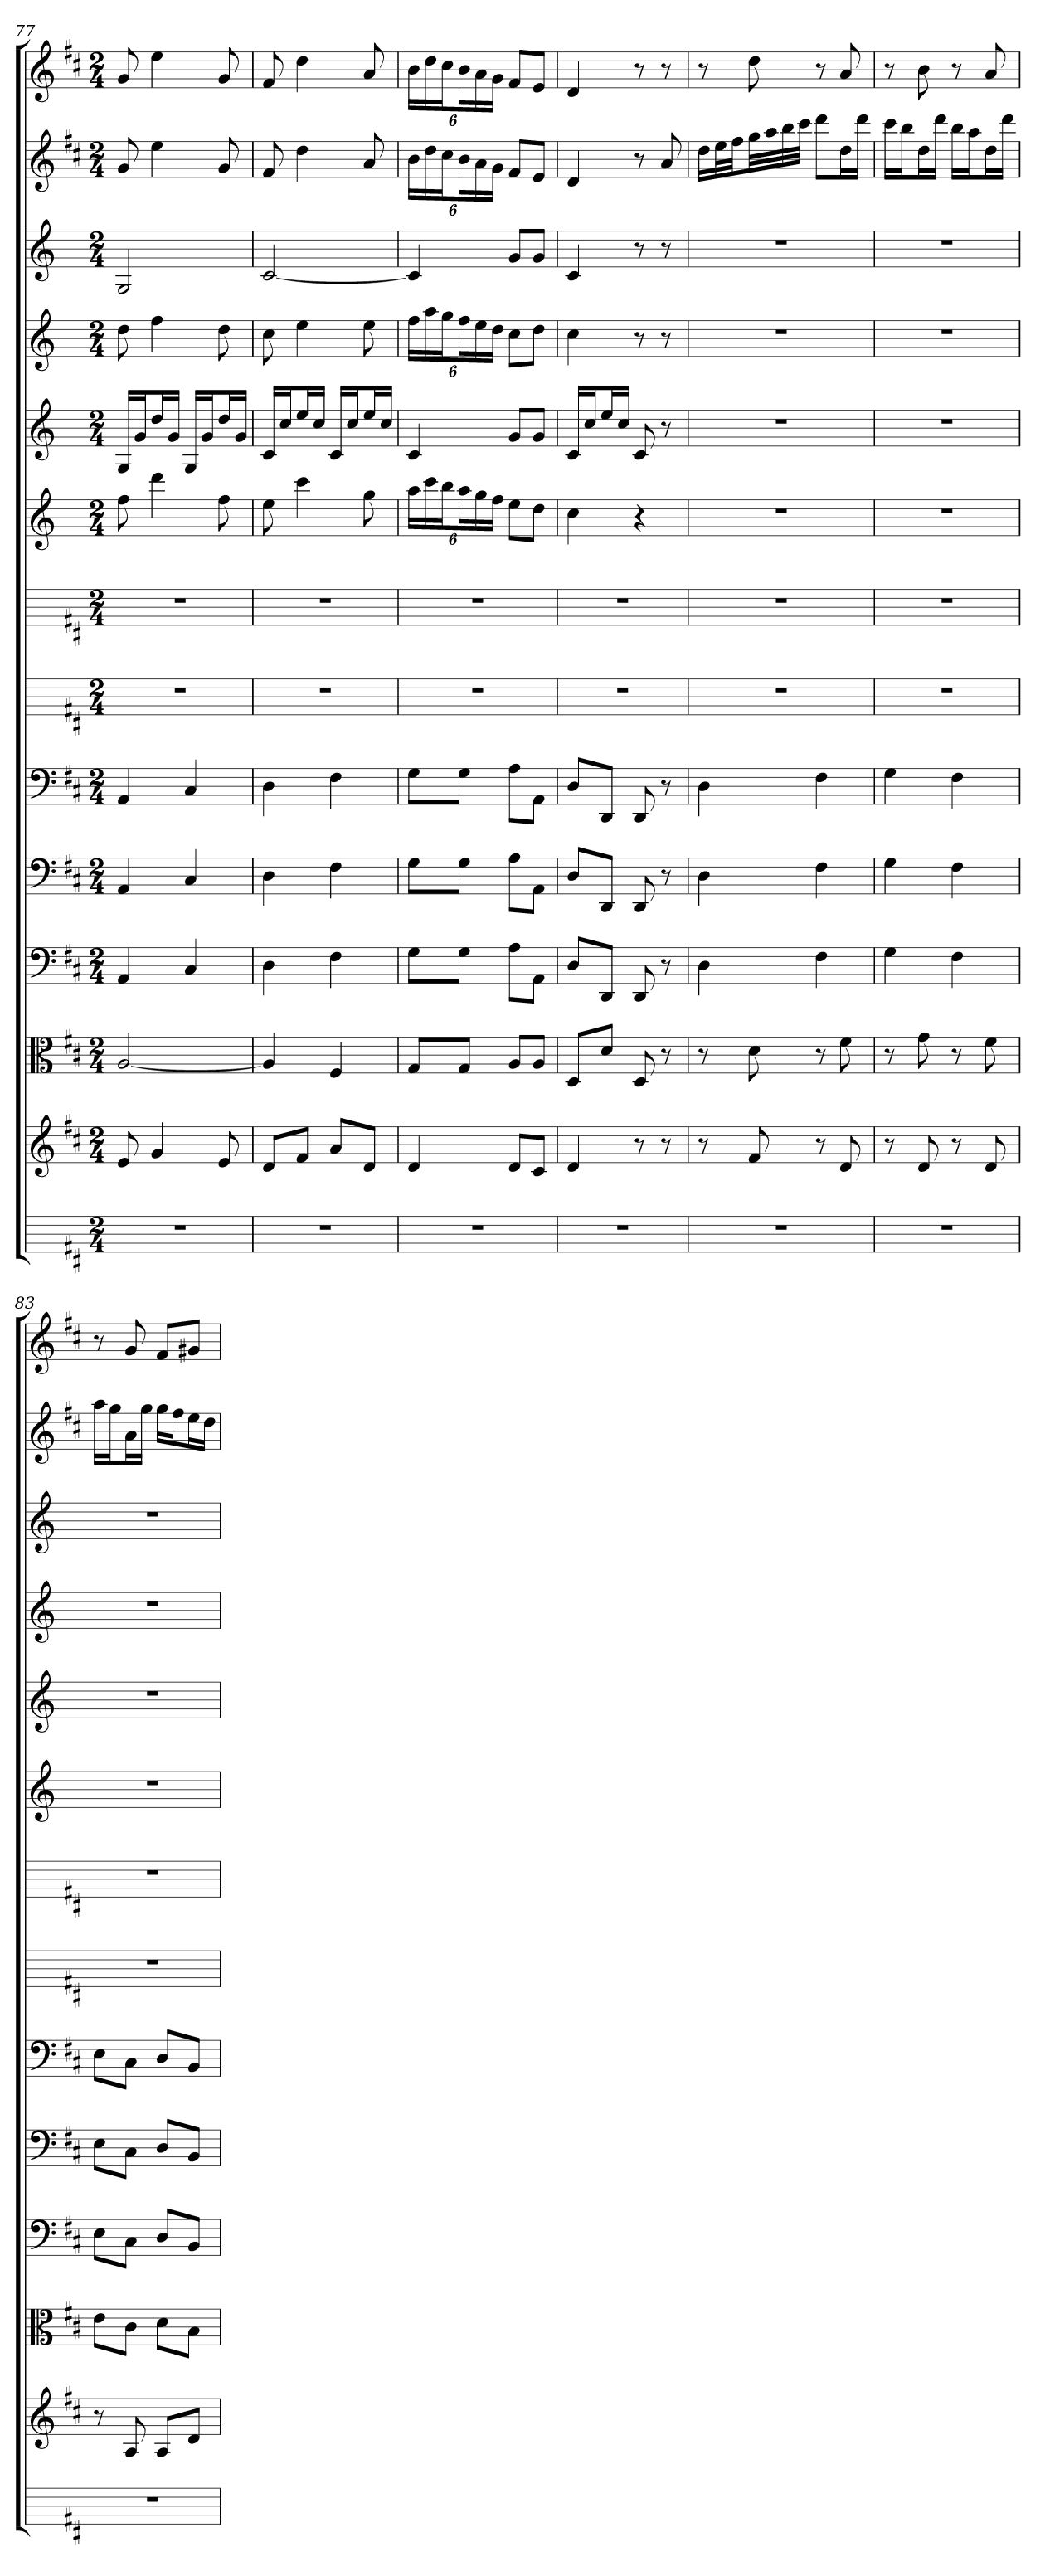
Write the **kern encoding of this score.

**kern	**kern	**kern	**kern	**kern	**kern	**kern	**kern	**kern	**kern	**kern	**kern	**kern	**kern
*part14	*part13	*part12	*part11	*part10	*part9	*part8	*part7	*part6	*part5	*part4	*part3	*part2	*part1
*staff14	*staff13	*staff12	*staff11	*staff10	*staff9	*staff8	*staff7	*staff6	*staff5	*staff4	*staff3	*staff2	*staff1
*	*	*clefC3	*clefF4	*clefF4	*clefF4	*	*	*	*	*	*	*	*
*k[f#c#]	*k[f#c#]	*k[f#c#]	*k[f#c#]	*k[f#c#]	*k[f#c#]	*k[f#c#]	*k[f#c#]	*k[]	*k[]	*k[]	*k[]	*k[f#c#]	*k[f#c#]
*D:	*D:	*D:	*D:	*D:	*D:	*D:	*D:	*	*	*	*	*D:	*D:
*M2/4	*M2/4	*M2/4	*M2/4	*M2/4	*M2/4	*M2/4	*M2/4	*M2/4	*M2/4	*M2/4	*M2/4	*M2/4	*M2/4
=77	=77	=77	=77	=77	=77	=77	=77	=77	=77	=77	=77	=77	=77
2r	8e	[2A	4AA	4AA	4AA	2r	2r	8ff	16GLL	8dd	2G	8g	8g
.	.	.	.	.	.	.	.	.	16gJ	.	.	.	.
.	4g	.	.	.	.	.	.	4ddd	16ddL	4ff	.	4ee	4ee
.	.	.	.	.	.	.	.	.	16gJJ	.	.	.	.
.	.	.	4C#	4C#	4C#	.	.	.	16GLL	.	.	.	.
.	.	.	.	.	.	.	.	.	16gJ	.	.	.	.
.	8e	.	.	.	.	.	.	8ff	16ddL	8dd	.	8g	8g
.	.	.	.	.	.	.	.	.	16gJJ	.	.	.	.
=78	=78	=78	=78	=78	=78	=78	=78	=78	=78	=78	=78	=78	=78
2r	8dL	4A]	4D	4D	4D	2r	2r	8ee	16cLL	8cc	[2c	8f#	8f#
.	.	.	.	.	.	.	.	.	16ccJ	.	.	.	.
.	8f#J	.	.	.	.	.	.	4ccc	16eeL	4ee	.	4dd	4dd
.	.	.	.	.	.	.	.	.	16ccJJ	.	.	.	.
.	8aL	4F#	4F#	4F#	4F#	.	.	.	16cLL	.	.	.	.
.	.	.	.	.	.	.	.	.	16ccJ	.	.	.	.
.	8dJ	.	.	.	.	.	.	8gg	16eeL	8ee	.	8a	8a
.	.	.	.	.	.	.	.	.	16ccJJ	.	.	.	.
=79	=79	=79	=79	=79	=79	=79	=79	=79	=79	=79	=79	=79	=79
2r	4d	8G/L	8G\L	8G\L	8G\L	2r	2r	24aaLL	4c	24ffLL	4c]	24bLL	24bLL
.	.	.	.	.	.	.	.	24ccc	.	24aa	.	24dd	24dd
.	.	.	.	.	.	.	.	24bbJ	.	24ggJ	.	24cc#J	24cc#J
.	.	8G/J	8G\J	8G\J	8G\J	.	.	24aaL	.	24ffL	.	24bL	24bL
.	.	.	.	.	.	.	.	24gg	.	24ee	.	24a	24a
.	.	.	.	.	.	.	.	24ffJJ	.	24ddJJ	.	24gJJ	24gJJ
.	8dL	8A/L	8A\L	8A\L	8A\L	.	.	8eeL	8gL	8ccL	8gL	8f#L	8f#L
.	8c#J	8A/J	8AA\J	8AA\J	8AA\J	.	.	8ddJ	8gJ	8ddJ	8gJ	8eJ	8eJ
=80	=80	=80	=80	=80	=80	=80	=80	=80	=80	=80	=80	=80	=80
2r	4d	8D/L	8D/L	8D/L	8D/L	2r	2r	4cc	16cLL	4cc	4c	4d	4d
.	.	.	.	.	.	.	.	.	16ccJ	.	.	.	.
.	.	8d/J	8DD/J	8DD/J	8DD/J	.	.	.	16eeL	.	.	.	.
.	.	.	.	.	.	.	.	.	16ccJJ	.	.	.	.
.	8r	8D	8DD	8DD	8DD	.	.	4r	8c	8r	8r	8r	8r
.	8r	8r	8r	8r	8r	.	.	.	8r	8r	8r	8a	8r
=81	=81	=81	=81	=81	=81	=81	=81	=81	=81	=81	=81	=81	=81
2r	8r	8r	4D	4D	4D	2r	2r	2r	2r	2r	2r	16ddLL	8r
.	.	.	.	.	.	.	.	.	.	.	.	32eeL	.
.	.	.	.	.	.	.	.	.	.	.	.	32ff#JJ	.
.	8f#	8d	.	.	.	.	.	.	.	.	.	32ggLL	8dd
.	.	.	.	.	.	.	.	.	.	.	.	32aa	.
.	.	.	.	.	.	.	.	.	.	.	.	32bb	.
.	.	.	.	.	.	.	.	.	.	.	.	32ccc#JJJ	.
.	8r	8r	4F#	4F#	4F#	.	.	.	.	.	.	8dddL	8r
.	8d	8f#	.	.	.	.	.	.	.	.	.	16ddL	8a
.	.	.	.	.	.	.	.	.	.	.	.	16dddJJ	.
=82	=82	=82	=82	=82	=82	=82	=82	=82	=82	=82	=82	=82	=82
2r	8r	8r	4G	4G	4G	2r	2r	2r	2r	2r	2r	16ccc#LL	8r
.	.	.	.	.	.	.	.	.	.	.	.	16bbJ	.
.	8d	8g	.	.	.	.	.	.	.	.	.	16ddL	8b
.	.	.	.	.	.	.	.	.	.	.	.	16dddJJ	.
.	8r	8r	4F#	4F#	4F#	.	.	.	.	.	.	16bbLL	8r
.	.	.	.	.	.	.	.	.	.	.	.	16aaJ	.
.	8d	8f#	.	.	.	.	.	.	.	.	.	16ddL	8a
.	.	.	.	.	.	.	.	.	.	.	.	16dddJJ	.
=83	=83	=83	=83	=83	=83	=83	=83	=83	=83	=83	=83	=83	=83
2r	8r	8e\L	8E\L	8E\L	8E\L	2r	2r	2r	2r	2r	2r	16aaLL	8r
.	.	.	.	.	.	.	.	.	.	.	.	16ggJ	.
.	8A	8c#\J	8C#\J	8C#\J	8C#\J	.	.	.	.	.	.	16aL	8g
.	.	.	.	.	.	.	.	.	.	.	.	16ggJJ	.
.	8AL	8d\L	8D/L	8D/L	8D/L	.	.	.	.	.	.	16ggLL	8f#L
.	.	.	.	.	.	.	.	.	.	.	.	16ff#J	.
.	8dJ	8B\J	8BB/J	8BB/J	8BB/J	.	.	.	.	.	.	16eeL	8g#XJ
.	.	.	.	.	.	.	.	.	.	.	.	16ddJJ	.
=	=	=	=	=	=	=	=	=	=	=	=	=	=
*-	*-	*-	*-	*-	*-	*-	*-	*-	*-	*-	*-	*-	*-
